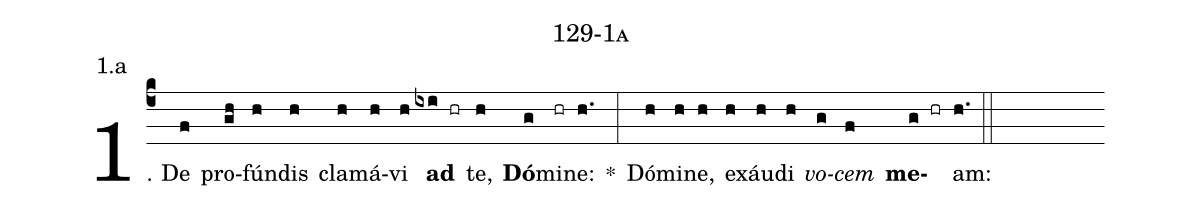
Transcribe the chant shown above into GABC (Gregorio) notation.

name: 129-1a;
annotation: 1.a;
%%
(c4)1. De(f) pro(gh)fún(h)dis(h) cla(h)má(h)vi(h) <b>ad</b>(ixi hr) te,(h) <b>Dó</b>(g)mi(hr)ne:(h.) *(:) Dó(h)mi(h)ne,(h) ex(h)áu(h)di(h) <i>vo</i>(g)<i>cem</i>(f) <b>me</b>(g hr)am:(h.) (::)
